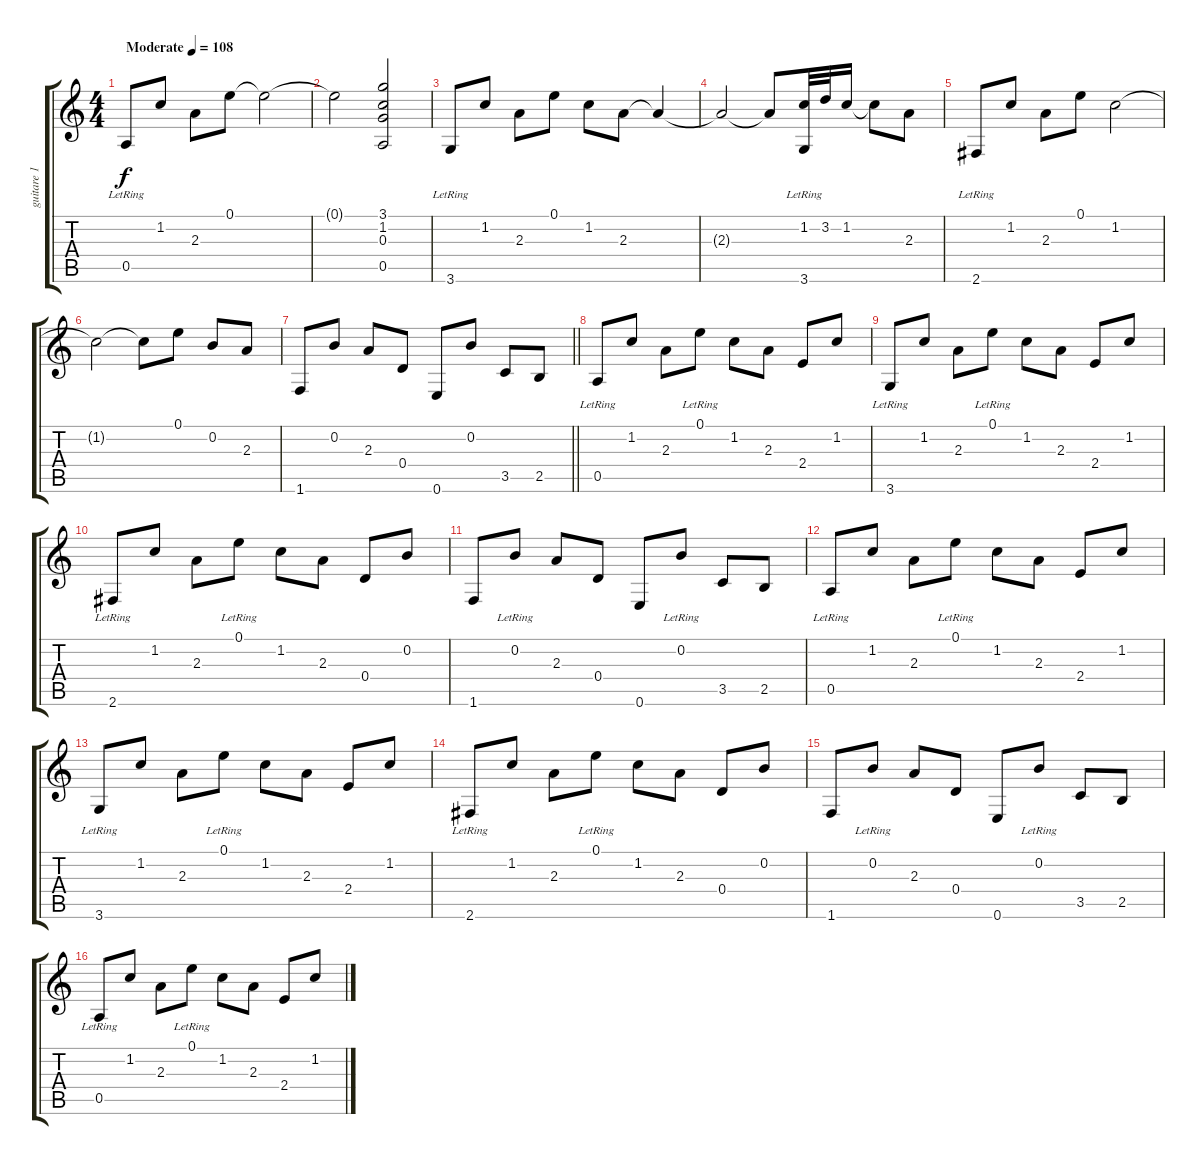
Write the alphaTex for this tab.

\track ("guitare 1" "guitare 1") {instrument acousticguitarsteel}
\staff {score tabs}
\tuning (E4 B3 G3 D3 A2 E2) {hide}
\ts (4 4)
\tempo (108 "Moderate")
\clef g2
\ks c
0.5{lr}.8{dy f instrument acousticguitarsteel} 1.2.8 2.3.8 0.1.8 0.1{t}.2 |
0.1{t}.2 (3.1 1.2 0.3 0.5).2 |
3.6{lr}.8 1.2.8 2.3.8 0.1.8 1.2.8 2.3.8 2.3{t}.4 |
2.3{t}.2 2.3{t}.8 (1.2 3.6{lr}).32 3.2.32 1.2.16 1.2{t}.8 2.3.8 |
2.6{lr}.8 1.2.8 2.3.8 0.1.8 1.2.2 |
1.2{t}.2 1.2{t}.8 0.1.8 0.2.8 2.3.8 |
\barLineRight lightlight
1.6.8 0.2.8 2.3.8 0.4.8 0.6.8 0.2.8 3.5.8 2.5.8 |
0.5{lr}.8 1.2.8 2.3.8 0.1{lr}.8 1.2.8 2.3.8 2.4.8 1.2.8 |
3.6{lr}.8 1.2.8 2.3.8 0.1{lr}.8 1.2.8 2.3.8 2.4.8 1.2.8 |
2.6{lr}.8 1.2.8 2.3.8 0.1{lr}.8 1.2.8 2.3.8 0.4.8 0.2.8 |
1.6.8 0.2{lr}.8 2.3.8 0.4.8 0.6.8 0.2{lr}.8 3.5.8 2.5.8 |
0.5{lr}.8 1.2.8 2.3.8 0.1{lr}.8 1.2.8 2.3.8 2.4.8 1.2.8 |
3.6{lr}.8 1.2.8 2.3.8 0.1{lr}.8 1.2.8 2.3.8 2.4.8 1.2.8 |
2.6{lr}.8 1.2.8 2.3.8 0.1{lr}.8 1.2.8 2.3.8 0.4.8 0.2.8 |
1.6.8 0.2{lr}.8 2.3.8 0.4.8 0.6.8 0.2{lr}.8 3.5.8 2.5.8 |
0.5{lr}.8 1.2.8 2.3.8 0.1{lr}.8 1.2.8 2.3.8 2.4.8 1.2.8
